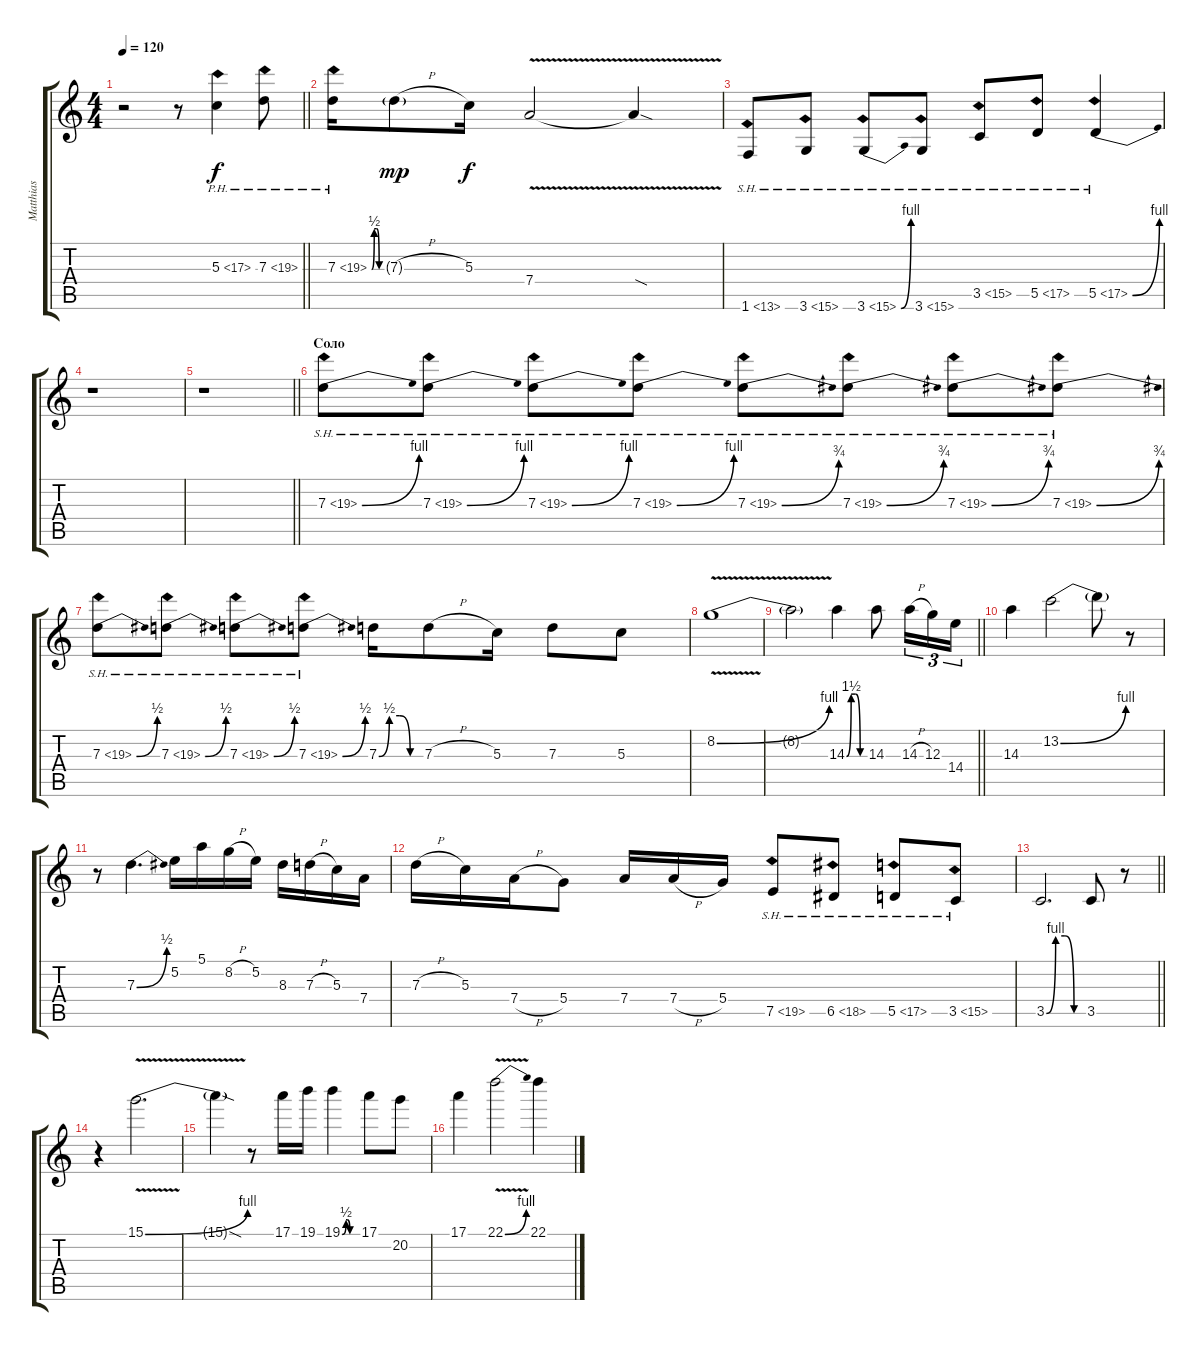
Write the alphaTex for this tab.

\track ("Matthias" "Matthias") {instrument distortionguitar}
\staff {score tabs}
\tuning (E4 B3 G3 D3 A2 E2) {hide}
\ts (4 4)
\tempo 120
\clef g2
\barLineRight lightlight
\ks c
r.2{dy mp} r.8 5.3{ph 12}.4{dy f} 7.3{ph 12}.8 |
7.3{be (custom 0 0 15 2 30 2 45 0 60 0) ph 12}.16 7.3{h g}.8{dy mp} 5.3.16{dy f} 7.4{v}.2 7.4{sod t}.4 |
1.6{sh 12}.8 3.6{sh 12}.8 3.6{be (bend 0 0 60 4) sh 12}.8 3.6{sh 12}.8 3.5{sh 12}.8 5.5{sh 12}.8 5.5{be (bend 0 0 60 4) sh 12}.4 |
r.1 |
\barLineRight lightlight
r.1 |
\section ("" "Соло")
7.3{be (bend 0 0 60 4) sh 12}.8 7.3{be (bend 0 0 60 4) sh 12}.8 7.3{be (bend 0 0 60 4) sh 12}.8 7.3{be (bend 0 0 60 4) sh 12}.8 7.3{be (bend 0 0 60 3) sh 12}.8 7.3{be (bend 0 0 60 3) sh 12}.8 7.3{be (bend 0 0 60 3) sh 12}.8 7.3{be (bend 0 0 60 3) sh 12}.8 |
7.3{be (bend 0 0 60 2) sh 12}.8 7.3{be (bend 0 0 60 2) sh 12}.8 7.3{be (bend 0 0 60 2) sh 12}.8 7.3{be (bend 0 0 60 2) sh 12}.8 7.3{be (custom 0 0 15 2 30 2 45 0 60 0)}.16 7.3{h}.8 5.3.16 7.3.8 5.3.8 |
8.2{be (bend 0 0 60 4) v}.1 |
\barLineRight lightlight
8.2{t}.2 14.3{be (custom 0 0 15 6 30 6 45 0 60 0)}.4 14.3.8 14.3{h}.16{tu (3 2)} 12.3.16{tu (3 2)} 14.4.16{tu (3 2)} |
14.3.4 13.2{be (bend 0 0 60 4)}.2 13.2{t}.8 r.8 |
r.8 7.3{be (bend 0 0 60 2)}.4{d} 5.2.16 5.1.16 8.2{h}.16 5.2.16 8.3.16 7.3{h}.16 5.3.16 7.4.16 |
7.3{h}.16 5.3.16 7.4{h}.16 5.4.8 7.4.16 7.4{h}.16 5.4.16 7.5{sh 12}.8 6.5{sh 12}.8 5.5{sh 12}.8 3.5{sh 12}.8 |
\barLineRight lightlight
3.5{be (custom 0 0 15 4 30 4 45 0 60 0)}.2{d} 3.5.8 r.8 |
r.4 15.1{be (bend 0 0 60 4) v}.2{d} |
15.1{sod t}.4 r.8 17.1.16 19.1.16 19.1{be (custom 0 0 15 2 20 2 30 0 60 0)}.4 17.1.8 20.2.8 |
17.1.4 22.1{be (bend 0 0 60 4) v}.2 22.1.4
